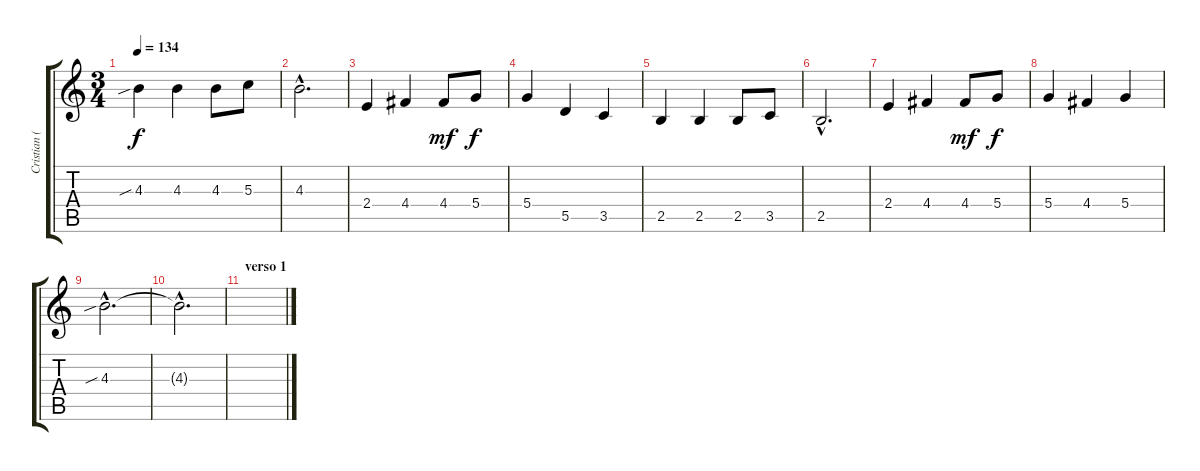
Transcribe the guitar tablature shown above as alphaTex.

\track ("Cristian (guitarra)" "Cristian (") {instrument overdrivenguitar}
\staff {score tabs}
\tuning (E4 B3 G3 D3 A2 E2) {hide}
\ts (3 4)
\tempo 134
\clef g2
\ks c
4.3{sib}.4{dy f} 4.3.4 4.3.8 5.3.8 |
4.3{hac}.2{d} |
2.4.4 4.4.4 4.4.8{dy mf} 5.4.8{dy f} |
5.4.4 5.5.4 3.5.4 |
2.5.4 2.5.4 2.5.8 3.5.8 |
2.5{hac}.2{d} |
2.4.4 4.4.4 4.4.8{dy mf} 5.4.8{dy f} |
5.4.4 4.4.4 5.4.4 |
4.3{sib hac}.2{d} |
4.3{hac t}.2{d} |
\section ("" "verso 1")
